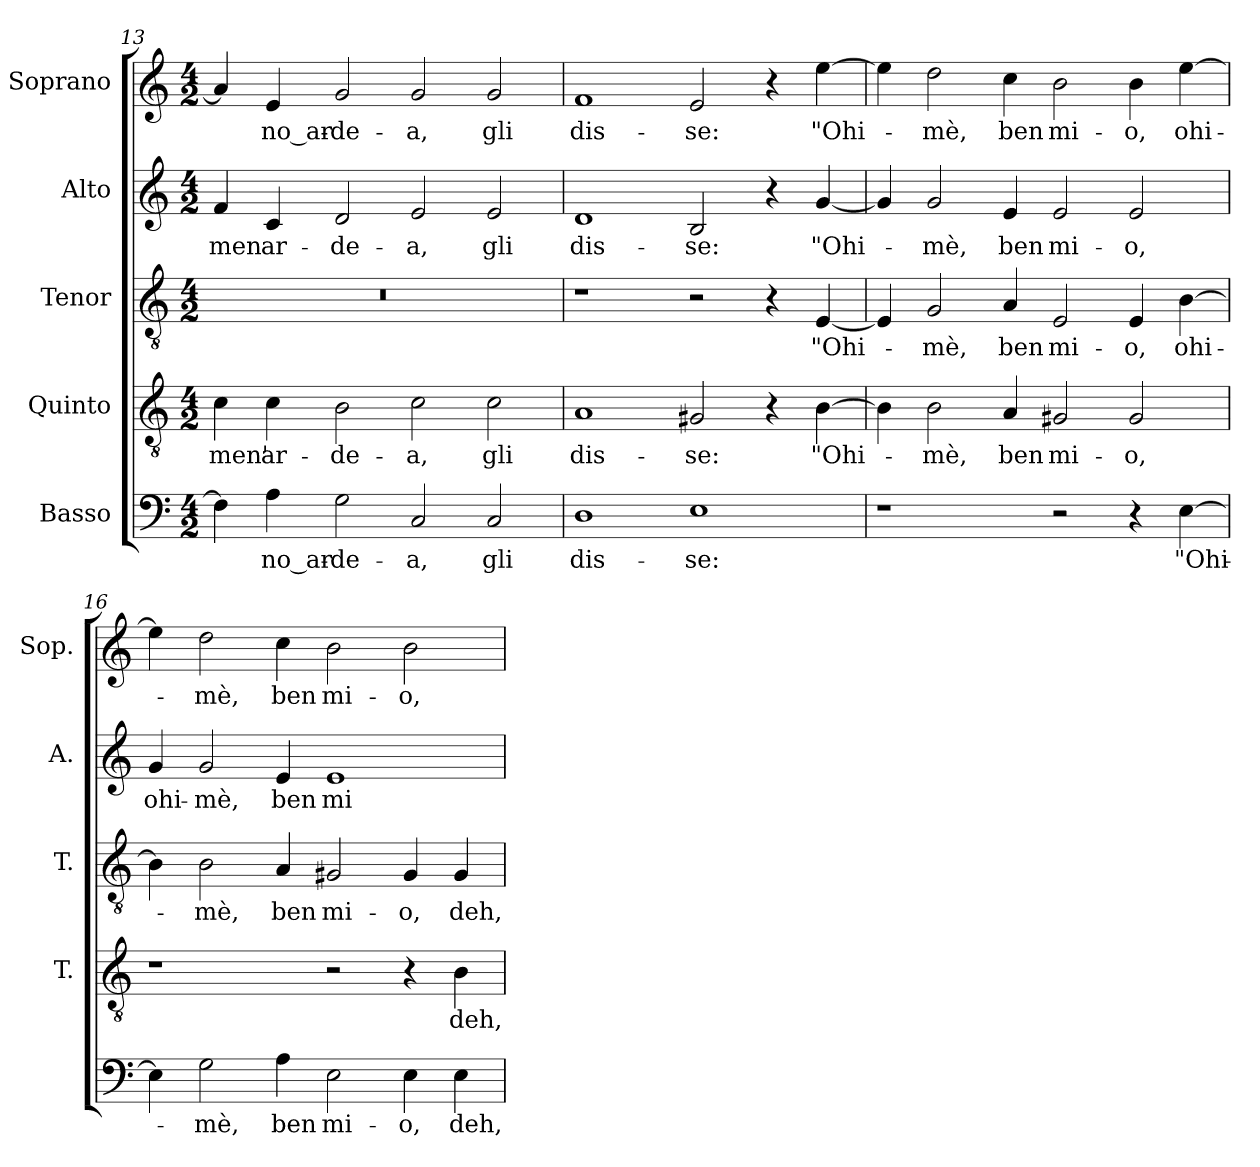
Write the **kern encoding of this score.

**kern	**text	**kern	**text	**kern	**text	**kern	**text	**kern	**text
*part5	*part5	*part4	*part4	*part3	*part3	*part2	*part2	*part1	*part1
*staff5	*staff5	*staff4	*staff4	*staff3	*staff3	*staff2	*staff2	*staff1	*staff1
*I"Basso	*	*I"Quinto	*	*I"Tenor	*	*I"Alto	*	*I"Soprano	*
*	*	*I'T.	*	*I'T.	*	*I'A.	*	*I'Sop.	*
*clefF4	*	*clefGv2	*	*clefGv2	*	*clefG2	*	*clefG2	*
*	*	*ITrd7c12	*	*ITrd7c12	*	*	*	*	*
*k[]	*	*k[]	*	*k[]	*	*k[]	*	*k[]	*
*C:	*	*C:	*	*C:	*	*C:	*	*C:	*
*M4/2	*	*M4/2	*	*M4/2	*	*M4/2	*	*M4/2	*
=13	=13	=13	=13	=13	=13	=13	=13	=13	=13
!	!	!	!LO:LY:b:color=#000000	!LO:N:vis=1	!	!	!	!	!
!	!	!	!	!	!	!	!LO:LY:b:color=#000000	!	!
4Fi\]	.	4Ci\	men'	0r	.	4fi/	men	4ai/]	.
!	!LO:LY:b:color=#000000	!	!	!	!	!	!	!	!
!	!	!	!LO:LY:b:color=#000000	!	!	!	!	!	!
!	!	!	!	!	!	!	!LO:LY:b:color=#000000	!	!
!	!	!	!	!	!	!	!	!	!LO:LY:b:color=#000000
4Ai\	-no_ar-	4Ci\	ar-	.	.	4ci/	ar-	4ei/	-no_ar-
!	!LO:LY:b:color=#000000	!	!	!	!	!	!	!	!
!	!	!	!LO:LY:b:color=#000000	!	!	!	!	!	!
!	!	!	!	!	!	!	!LO:LY:b:color=#000000	!	!
!	!	!	!	!	!	!	!	!	!LO:LY:b:color=#000000
2Gi\	-de-	2BBi\	-de-	.	.	2di/	-de-	2gi/	-de-
!	!LO:LY:b:color=#000000	!	!	!	!	!	!	!	!
!	!	!	!LO:LY:b:color=#000000	!	!	!	!	!	!
!	!	!	!	!	!	!	!LO:LY:b:color=#000000	!	!
!	!	!	!	!	!	!	!	!	!LO:LY:b:color=#000000
2Ci/	-a,	2Ci\	-a,	.	.	2ei/	-a,	2gi/	-a,
!	!LO:LY:b:color=#000000	!	!	!	!	!	!	!	!
!	!	!	!LO:LY:b:color=#000000	!	!	!	!	!	!
!	!	!	!	!	!	!	!LO:LY:b:color=#000000	!	!
!	!	!	!	!	!	!	!	!	!LO:LY:b:color=#000000
2Ci/	gli	2Ci\	gli	.	.	2ei/	gli	2gi/	gli
=14	=14	=14	=14	=14	=14	=14	=14	=14	=14
!	!LO:LY:b:color=#000000	!	!	!	!	!	!	!	!
!	!	!	!LO:LY:b:color=#000000	!	!	!	!	!	!
!	!	!	!	!	!	!	!LO:LY:b:color=#000000	!	!
!	!	!	!	!	!	!	!	!	!LO:LY:b:color=#000000
1Di	dis-	1AAi	dis-	1r	.	1di	dis-	1fi	dis-
!	!LO:LY:b:color=#000000	!	!	!	!	!	!	!	!
!	!	!	!LO:LY:b:color=#000000	!	!	!	!	!	!
!	!	!	!	!	!	!	!LO:LY:b:color=#000000	!	!
!	!	!	!	!	!	!	!	!	!LO:LY:b:color=#000000
1Ei	-se:	2GG#Xi/	-se:	2r	.	2Bi/	-se:	2ei/	-se:
.	.	4r	.	4r	.	4r	.	4r	.
!	!	!	!LO:LY:b:color=#000000	!	!	!	!	!	!
!	!	!	!	!	!LO:LY:b:color=#000000	!	!	!	!
!	!	!	!	!	!	!	!LO:LY:b:color=#000000	!	!
!	!	!	!	!	!	!	!	!	!LO:LY:b:color=#000000
.	.	[4BBi\	"Ohi-	[4EEi/	"Ohi-	[4gi/	"Ohi-	[4eei\	"Ohi-
=15	=15	=15	=15	=15	=15	=15	=15	=15	=15
1r	.	4BBi\]	.	4EEi/]	.	4gi/]	.	4eei\]	.
!	!	!	!LO:LY:b:color=#000000	!	!	!	!	!	!
!	!	!	!	!	!LO:LY:b:color=#000000	!	!	!	!
!	!	!	!	!	!	!	!LO:LY:b:color=#000000	!	!
!	!	!	!	!	!	!	!	!	!LO:LY:b:color=#000000
.	.	2BBi\	-mè,	2GGi/	-mè,	2gi/	-mè,	2ddi\	-mè,
!	!	!	!LO:LY:b:color=#000000	!	!	!	!	!	!
!	!	!	!	!	!LO:LY:b:color=#000000	!	!	!	!
!	!	!	!	!	!	!	!LO:LY:b:color=#000000	!	!
!	!	!	!	!	!	!	!	!	!LO:LY:b:color=#000000
.	.	4AAi/	ben	4AAi/	ben	4ei/	ben	4cci\	ben
!	!	!	!LO:LY:b:color=#000000	!	!	!	!	!	!
!	!	!	!	!	!LO:LY:b:color=#000000	!	!	!	!
!	!	!	!	!	!	!	!LO:LY:b:color=#000000	!	!
!	!	!	!	!	!	!	!	!	!LO:LY:b:color=#000000
2r	.	2GG#Xi/	mi-	2EEi/	mi-	2ei/	mi-	2bi\	mi-
!	!	!	!LO:LY:b:color=#000000	!	!	!	!	!	!
!	!	!	!	!	!LO:LY:b:color=#000000	!	!	!	!
!	!	!	!	!	!	!	!LO:LY:b:color=#000000	!	!
!	!	!	!	!	!	!	!	!	!LO:LY:b:color=#000000
4r	.	2GG#i/	-o,	4EEi/	-o,	2ei/	-o,	4bi\	-o,
!	!LO:LY:b:color=#000000	!	!	!	!	!	!	!	!
!	!	!	!	!	!LO:LY:b:color=#000000	!	!	!	!
!	!	!	!	!	!	!	!	!	!LO:LY:b:color=#000000
[4Ei\	"Ohi-	.	.	[4BBi\	ohi-	.	.	[4eei\	ohi-
=16	=16	=16	=16	=16	=16	=16	=16	=16	=16
!	!	!	!	!	!	!	!LO:LY:b:color=#000000	!	!
4Ei\]	.	1r	.	4BBi\]	.	4gi/	ohi-	4eei\]	.
!	!LO:LY:b:color=#000000	!	!	!	!	!	!	!	!
!	!	!	!	!	!LO:LY:b:color=#000000	!	!	!	!
!	!	!	!	!	!	!	!LO:LY:b:color=#000000	!	!
!	!	!	!	!	!	!	!	!	!LO:LY:b:color=#000000
2Gi\	-mè,	.	.	2BBi\	-mè,	2gi/	-mè,	2ddi\	-mè,
!	!LO:LY:b:color=#000000	!	!	!	!	!	!	!	!
!	!	!	!	!	!LO:LY:b:color=#000000	!	!	!	!
!	!	!	!	!	!	!	!LO:LY:b:color=#000000	!	!
!	!	!	!	!	!	!	!	!	!LO:LY:b:color=#000000
4Ai\	ben	.	.	4AAi/	ben	4ei/	ben	4cci\	ben
!	!LO:LY:b:color=#000000	!	!	!	!	!	!	!	!
!	!	!	!	!	!LO:LY:b:color=#000000	!	!	!	!
!	!	!	!	!	!	!	!LO:LY:b:color=#000000	!	!
!	!	!	!	!	!	!	!	!	!LO:LY:b:color=#000000
2Ei\	mi-	2r	.	2GG#Xi/	mi-	1ei	mi-	2bi\	mi-
!	!LO:LY:b:color=#000000	!	!	!	!	!	!	!	!
!	!	!	!	!	!LO:LY:b:color=#000000	!	!	!	!
!	!	!	!	!	!	!	!	!	!LO:LY:b:color=#000000
4Ei\	-o,	4r	.	4GG#i/	-o,	.	.	2bi\	-o,
!	!LO:LY:b:color=#000000	!	!	!	!	!	!	!	!
!	!	!	!LO:LY:b:color=#000000	!	!	!	!	!	!
!	!	!	!	!	!LO:LY:b:color=#000000	!	!	!	!
4Ei\	deh,	4BBi\	deh,	4GG#i/	deh,	.	.	.	.
=	=	=	=	=	=	=	=	=	=
*-	*-	*-	*-	*-	*-	*-	*-	*-	*-
